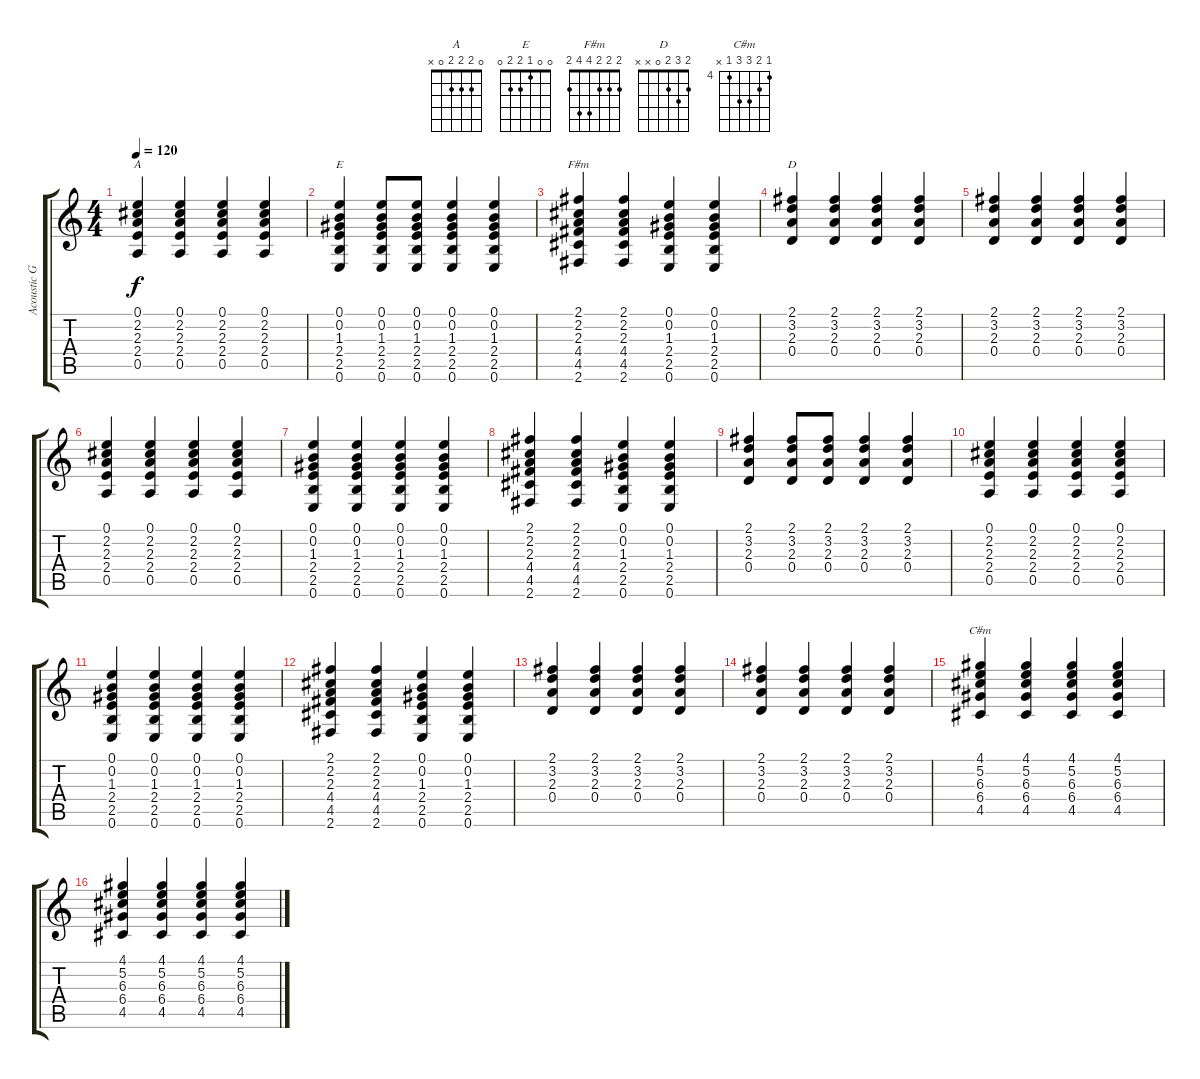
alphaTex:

\track ("Acoustic Gtr" "Acoustic G") {instrument acousticguitarnylon}
\staff {score tabs}
\tuning (E4 B3 G3 D3 A2 E2) {hide}
\chord ("A" 0 2 2 2 0 x)
\chord ("E" 0 0 1 2 2 0)
\chord ("F#m" 2 2 2 4 4 2)
\chord ("D" 2 3 2 0 x x)
\chord ("C#m" 4 5 6 6 4 x) {firstfret 4}
\ts (4 4)
\tempo 120
\clef g2
\ks c
(0.1 2.2 2.3 2.4 0.5).4{ch "A" dy f} (0.1 2.2 2.3 2.4 0.5).4 (0.1 2.2 2.3 2.4 0.5).4 (0.1 2.2 2.3 2.4 0.5).4 |
(0.1 0.2 1.3 2.4 2.5 0.6).4{ch "E"} (0.1 0.2 1.3 2.4 2.5 0.6).8 (0.1 0.2 1.3 2.4 2.5 0.6).8 (0.1 0.2 1.3 2.4 2.5 0.6).4 (0.1 0.2 1.3 2.4 2.5 0.6).4 |
(2.1 2.2 2.3 4.4 4.5 2.6).4{ch "F#m"} (2.1 2.2 2.3 4.4 4.5 2.6).4 (0.1 0.2 1.3 2.4 2.5 0.6).4 (0.1 0.2 1.3 2.4 2.5 0.6).4 |
(2.1 3.2 2.3 0.4).4{ch "D"} (2.1 3.2 2.3 0.4).4 (2.1 3.2 2.3 0.4).4 (2.1 3.2 2.3 0.4).4 |
(2.1 3.2 2.3 0.4).4 (2.1 3.2 2.3 0.4).4 (2.1 3.2 2.3 0.4).4 (2.1 3.2 2.3 0.4).4 |
(0.1 2.2 2.3 2.4 0.5).4 (0.1 2.2 2.3 2.4 0.5).4 (0.1 2.2 2.3 2.4 0.5).4 (0.1 2.2 2.3 2.4 0.5).4 |
(0.1 0.2 1.3 2.4 2.5 0.6).4 (0.1 0.2 1.3 2.4 2.5 0.6).4 (0.1 0.2 1.3 2.4 2.5 0.6).4 (0.1 0.2 1.3 2.4 2.5 0.6).4 |
(2.1 2.2 2.3 4.4 4.5 2.6).4 (2.1 2.2 2.3 4.4 4.5 2.6).4 (0.1 0.2 1.3 2.4 2.5 0.6).4 (0.1 0.2 1.3 2.4 2.5 0.6).4 |
(2.1 3.2 2.3 0.4).4 (2.1 3.2 2.3 0.4).8 (2.1 3.2 2.3 0.4).8 (2.1 3.2 2.3 0.4).4 (2.1 3.2 2.3 0.4).4 |
(0.1 2.2 2.3 2.4 0.5).4 (0.1 2.2 2.3 2.4 0.5).4 (0.1 2.2 2.3 2.4 0.5).4 (0.1 2.2 2.3 2.4 0.5).4 |
(0.1 0.2 1.3 2.4 2.5 0.6).4 (0.1 0.2 1.3 2.4 2.5 0.6).4 (0.1 0.2 1.3 2.4 2.5 0.6).4 (0.1 0.2 1.3 2.4 2.5 0.6).4 |
(2.1 2.2 2.3 4.4 4.5 2.6).4 (2.1 2.2 2.3 4.4 4.5 2.6).4 (0.1 0.2 1.3 2.4 2.5 0.6).4 (0.1 0.2 1.3 2.4 2.5 0.6).4 |
(2.1 3.2 2.3 0.4).4 (2.1 3.2 2.3 0.4).4 (2.1 3.2 2.3 0.4).4 (2.1 3.2 2.3 0.4).4 |
(2.1 3.2 2.3 0.4).4 (2.1 3.2 2.3 0.4).4 (2.1 3.2 2.3 0.4).4 (2.1 3.2 2.3 0.4).4 |
(4.1 5.2 6.3 6.4 4.5).4{ch "C#m"} (4.1 5.2 6.3 6.4 4.5).4 (4.1 5.2 6.3 6.4 4.5).4 (4.1 5.2 6.3 6.4 4.5).4 |
(4.1 5.2 6.3 6.4 4.5).4 (4.1 5.2 6.3 6.4 4.5).4 (4.1 5.2 6.3 6.4 4.5).4 (4.1 5.2 6.3 6.4 4.5).4
